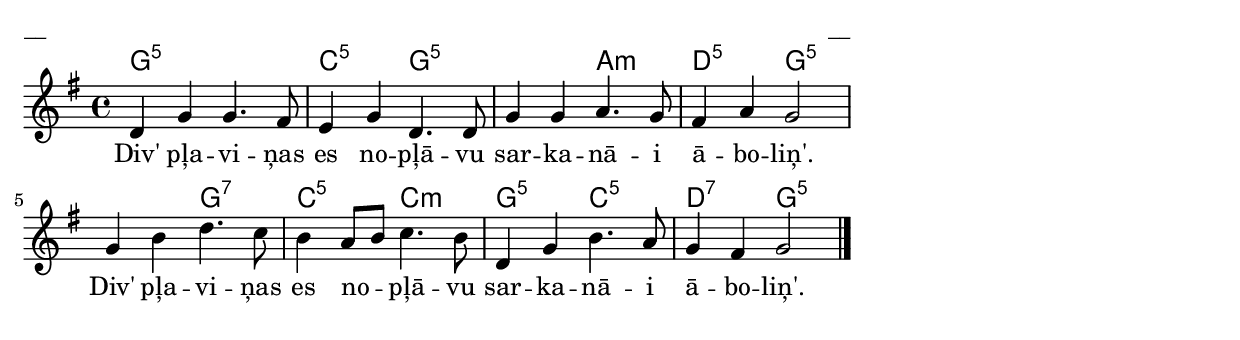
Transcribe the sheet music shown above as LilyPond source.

\version "2.13.16" 
%\header {
% title = "Div' pļaviņas es nopļāvu"
%}
% Austras dziesmu burtnīca, 7.lpp.
\paper {
line-width = 14\cm
left-margin = 0.4\cm
between-system-padding = 0.3\cm
between-system-space = 0.3\cm
}
\layout {
indent = #0
ragged-last = ##f
}

voiceA = \relative c' {
\clef "treble"
\key g \major
\time 4/4
d4 g g4. fis8 | e4 g d4. d8 | g4 g a4. g8 | fis4 a g2 |
g4 b d4. c8 | b4 a8[ b] c4. b8 | d,4 g b4. a8 | g4 fis g2
\bar "|."
}


lyricA = \lyricmode {
Div' pļa -- vi -- ņas es no -- pļā -- vu sar -- ka -- nā -- i ā -- bo -- liņ'.
Div' pļa -- vi -- ņas es no -- pļā -- vu sar -- ka -- nā -- i ā -- bo -- liņ'.
}


chordsA = \chordmode {
g1:5 | c2:5  g2:5 | s2 a2:m | d2:5 g2:5 |
s2 g2:7 | c2:5 c2:m | g2:5 c2:5 | d2:7 g2:5
}



fullScore = <<
\new ChordNames { \chordsA }
\new Staff {
<<
\new Voice = "voiceA" { \oneVoice \autoBeamOff \voiceA }
\lyricsto "voiceA" \new Lyrics \lyricA
>>
}
>>

\score {
\fullScore
\header { piece = "__" opus = "__" }
}
\markup { \with-color #(x11-color 'white) \sans \smaller "__" }
\score {
\unfoldRepeats
\fullScore
\midi {
\context { \Staff \remove "Staff_performer" }
\context { \Voice \consists "Staff_performer" }
}
}


